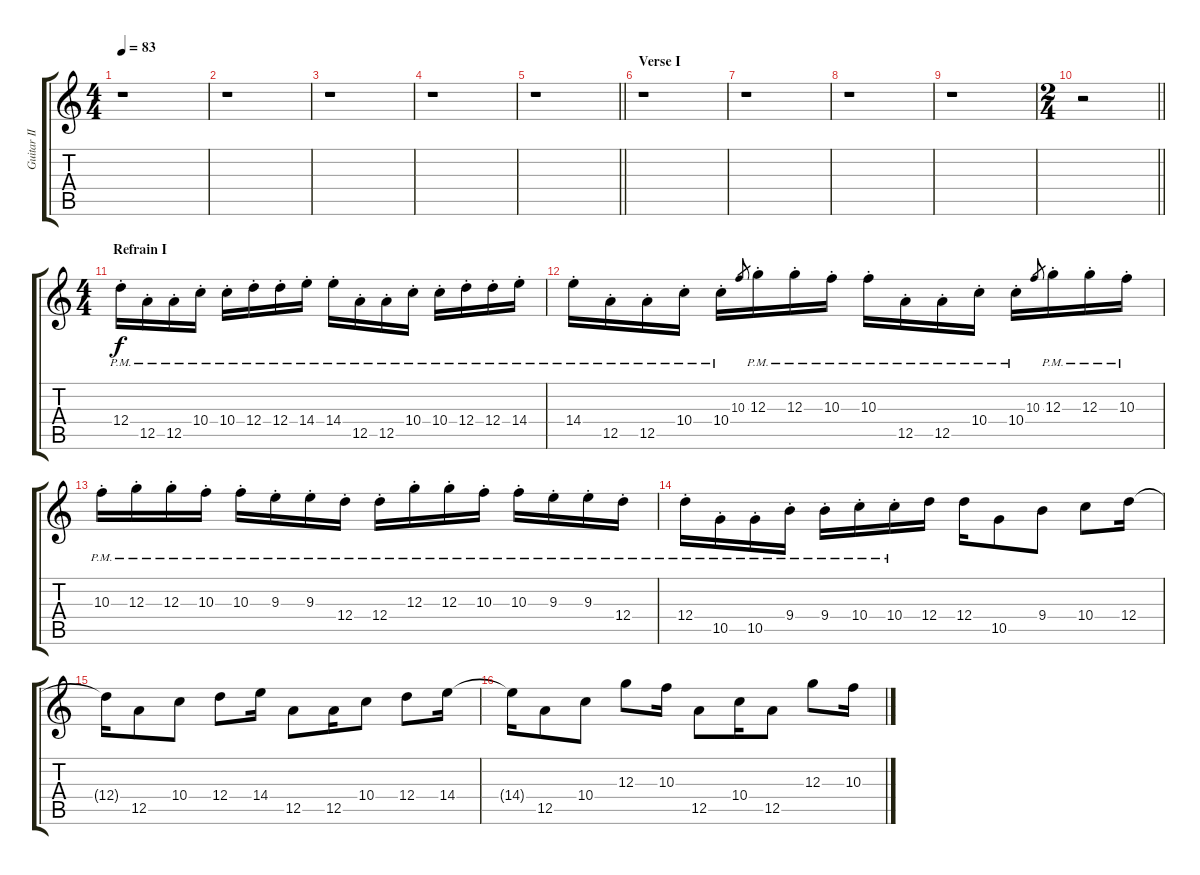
\track ("Guitar II Delay" "Guitar II ") {instrument distortionguitar}
\staff {score tabs}
\tuning (E4 B3 G3 D3 A2 D2) {hide}
\ts (4 4)
\tempo 83
\clef g2
\ks c
r.1{dy f} |
r.1 |
r.1 |
r.1 |
\barLineRight lightlight
r.1 |
\section ("" "Verse I")
r.1 |
r.1 |
r.1 |
r.1 |
\ts (2 4)
\barLineRight lightlight
r.2 |
\ts (4 4)
\section ("" "Refrain I")
12.4{pm st}.16 12.5{pm st}.16 12.5{pm st}.16 10.4{pm st}.16 10.4{pm st}.16 12.4{pm st}.16 12.4{pm st}.16 14.4{pm st}.16 14.4{pm st}.16 12.5{pm st}.16 12.5{pm st}.16 10.4{pm st}.16 10.4{pm st}.16 12.4{pm st}.16 12.4{pm st}.16 14.4{pm st}.16 |
14.4{pm st}.16 12.5{pm st}.16 12.5{pm st}.16 10.4{pm st}.16 10.4{pm st}.16 10.3.8{gr} 12.3{pm st}.16 12.3{pm st}.16 10.3{pm st}.16 10.3{pm st}.16 12.5{pm st}.16 12.5{pm st}.16 10.4{pm st}.16 10.4{pm st}.16 10.3.8{gr} 12.3{pm st}.16 12.3{pm st}.16 10.3{pm st}.16 |
10.3{pm st}.16 12.3{pm st}.16 12.3{pm st}.16 10.3{pm st}.16 10.3{pm st}.16 9.3{pm st}.16 9.3{pm st}.16 12.4{pm st}.16 12.4{pm st}.16 12.3{pm st}.16 12.3{pm st}.16 10.3{pm st}.16 10.3{pm st}.16 9.3{pm st}.16 9.3{pm st}.16 12.4{pm st}.16 |
12.4{pm st}.16 10.5{pm st}.16 10.5{pm st}.16 9.4{pm st}.16 9.4{pm st}.16 10.4{pm st}.16 10.4{pm st}.16 12.4.16 12.4.16 10.5.8 9.4.8 10.4.8 12.4.16 |
12.4{t}.16 12.5.8 10.4.8 12.4.8 14.4.16 12.5.8 12.5.16 10.4.8 12.4.8 14.4.16 |
14.4{t}.16 12.5.8 10.4.8 12.3.8 10.3.16 12.5.8 10.4.16 12.5.8 12.3.8 10.3.16
